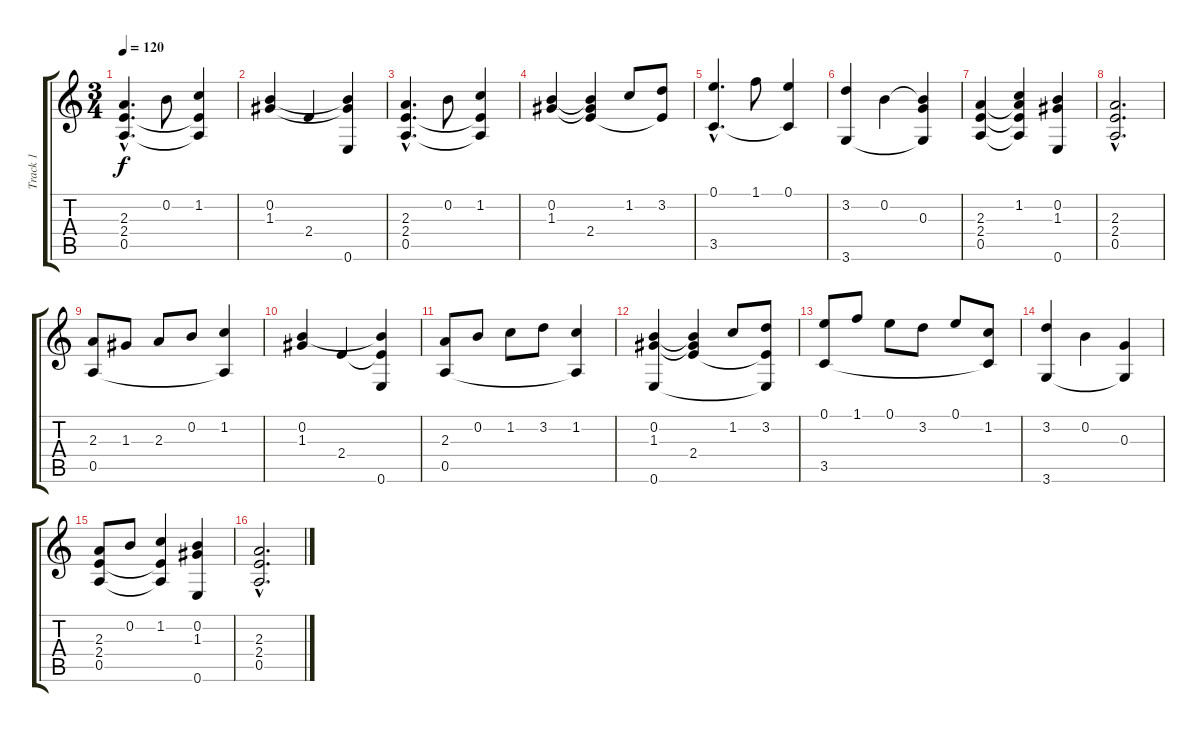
\track ("Track 1" "Track 1") {instrument acousticguitarnylon}
\staff {score tabs}
\tuning (E4 B3 G3 D3 A2 E2) {hide}
\ts (3 4)
\tempo 120
\clef g2
\ks c
(2.3{hac} 2.4{hac} 0.5{hac}).4{d dy f instrument acousticguitarnylon} 0.2.8 (1.2 2.4{t} 0.5{t}).4 |
(0.2 1.3).4 2.4.4 (0.2{t} 1.3{t} 0.6).4 |
(2.3{hac} 2.4{hac} 0.5{hac}).4{d} 0.2.8 (1.2 2.4{t} 0.5{t}).4 |
(0.2 1.3).4 (0.2{t} 1.3{t} 2.4).4 1.2.8 (3.2 2.4{t}).8 |
(0.1{hac} 3.5{hac}).4{d} 1.1.8 (0.1 3.5{t}).4 |
(3.2 3.6).4 0.2.4 (0.2{t} 0.3 3.6{t}).4 |
(2.3 2.4 0.5).4 (1.2 2.3{t} 2.4{t} 0.5{t}).4 (0.2 1.3 0.6).4 |
(2.3{hac} 2.4{hac} 0.5{hac}).2{d} |
(2.3 0.5).8 1.3.8 2.3.8 0.2.8 (1.2 0.5{t}).4 |
(0.2 1.3).4 2.4.4 (0.2{t} 2.4{t} 0.6).4 |
(2.3 0.5).8 0.2.8 1.2.8 3.2.8 (1.2 0.5{t}).4 |
(0.2 1.3 0.6).4 (0.2{t} 1.3{t} 2.4).4 1.2.8 (3.2 2.4{t} 0.6{t}).8 |
(0.1 3.5).8 1.1.8 0.1.8 3.2.8 0.1.8 (1.2 3.5{t}).8 |
(3.2 3.6).4 0.2.4 (0.3 3.6{t}).4 |
(2.3 2.4 0.5).8 0.2.8 (1.2 2.4{t} 0.5{t}).4 (0.2 1.3 0.6).4 |
(2.3{hac} 2.4{hac} 0.5{hac}).2{d}
